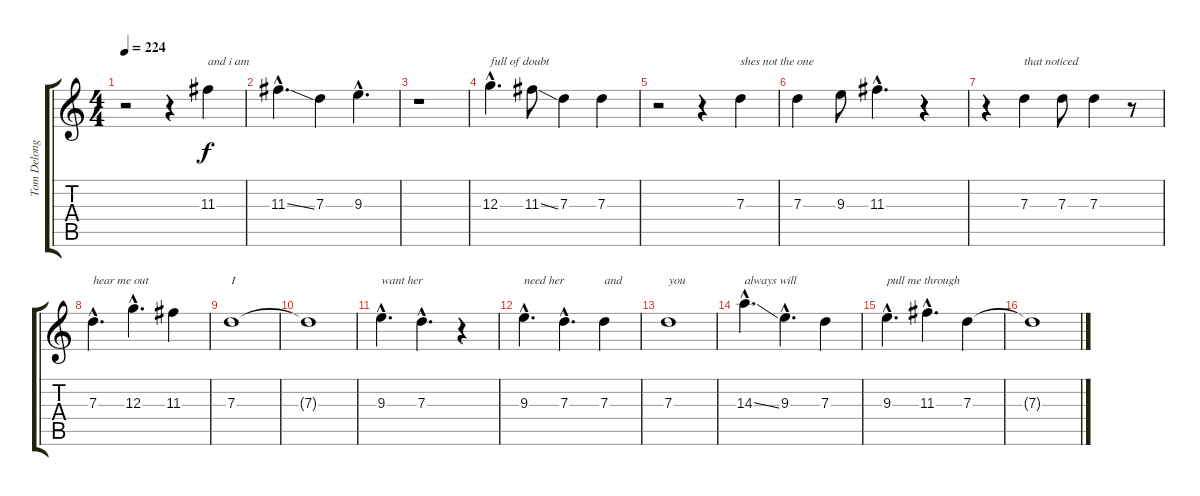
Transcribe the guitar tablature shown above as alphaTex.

\track ("Tom Delonge (Vocals)" "Tom Delong") {instrument overdrivenguitar}
\staff {score tabs}
\tuning (E4 B3 G3 D3 A2 E2) {hide}
\ts (4 4)
\tempo 224
\clef g2
\ks c
r.2{dy f} r.4 11.3.4{txt "and i am "} |
11.3{ss hac}.4{d} 7.3.4 9.3{hac}.4{d} |
r.1 |
12.3{hac}.4{d txt "full of doubt"} 11.3{ss}.8 7.3.4 7.3.4 |
r.2 r.4 7.3.4{txt "shes not the one"} |
7.3.4 9.3.8 11.3{hac}.4{d} r.4 |
r.4 7.3.4{txt "that noticed"} 7.3.8 7.3.4 r.8 |
7.3{hac}.4{d txt "hear me out"} 12.3{hac}.4{d} 11.3.4 |
7.3.1{txt "I"} |
7.3{t}.1 |
9.3{hac}.4{d txt "want her"} 7.3{hac}.4{d} r.4 |
9.3{hac}.4{d txt "need her"} 7.3{hac}.4{d} 7.3.4{txt "and "} |
7.3.1{txt "you"} |
14.3{ss hac}.4{d txt "always will "} 9.3{hac}.4{d} 7.3.4 |
9.3{hac}.4{d txt "pull me through"} 11.3{hac}.4{d} 7.3.4 |
7.3{t}.1
